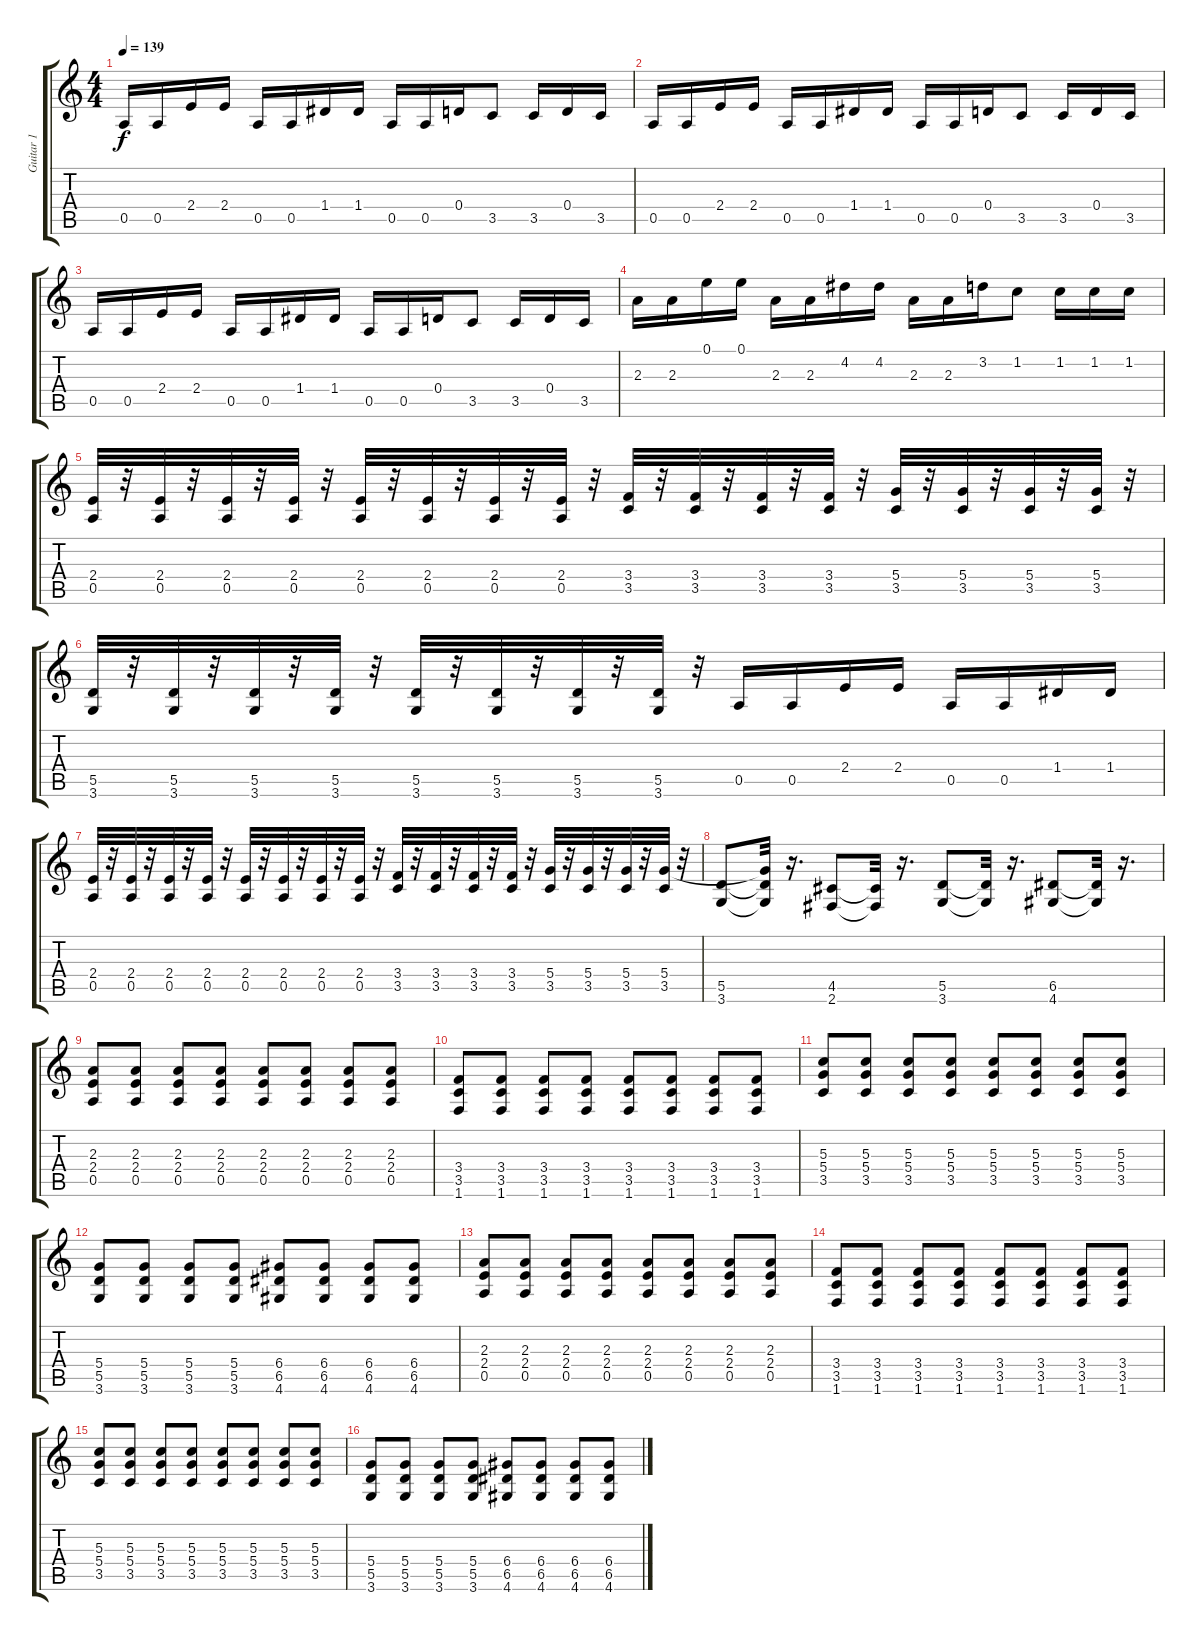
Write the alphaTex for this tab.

\track ("Guitar 1" "Guitar 1") {instrument distortionguitar}
\staff {score tabs}
\tuning (E4 B3 G3 D3 A2 E2) {hide}
\ts (4 4)
\tempo 139
\clef g2
\ks c
0.5.16{dy f} 0.5.16 2.4.16 2.4.16 0.5.16 0.5.16 1.4.16 1.4.16 0.5.16 0.5.16 0.4.16 3.5.8 3.5.16 0.4.16 3.5.16 |
0.5.16 0.5.16 2.4.16 2.4.16 0.5.16 0.5.16 1.4.16 1.4.16 0.5.16 0.5.16 0.4.16 3.5.8 3.5.16 0.4.16 3.5.16 |
0.5.16 0.5.16 2.4.16 2.4.16 0.5.16 0.5.16 1.4.16 1.4.16 0.5.16 0.5.16 0.4.16 3.5.8 3.5.16 0.4.16 3.5.16 |
2.3.16 2.3.16 0.1.16 0.1.16 2.3.16 2.3.16 4.2.16 4.2.16 2.3.16 2.3.16 3.2.16 1.2.8 1.2.16 1.2.16 1.2.16 |
(2.4 0.5).32 r.32 (2.4 0.5).32 r.32 (2.4 0.5).32 r.32 (2.4 0.5).32 r.32 (2.4 0.5).32 r.32 (2.4 0.5).32 r.32 (2.4 0.5).32 r.32 (2.4 0.5).32 r.32 (3.4 3.5).32 r.32 (3.4 3.5).32 r.32 (3.4 3.5).32 r.32 (3.4 3.5).32 r.32 (5.4 3.5).32 r.32 (5.4 3.5).32 r.32 (5.4 3.5).32 r.32 (5.4 3.5).32 r.32 |
(5.5 3.6).32 r.32 (5.5 3.6).32 r.32 (5.5 3.6).32 r.32 (5.5 3.6).32 r.32 (5.5 3.6).32 r.32 (5.5 3.6).32 r.32 (5.5 3.6).32 r.32 (5.5 3.6).32 r.32 0.5.16 0.5.16 2.4.16 2.4.16 0.5.16 0.5.16 1.4.16 1.4.16 |
(2.4 0.5).32 r.32 (2.4 0.5).32 r.32 (2.4 0.5).32 r.32 (2.4 0.5).32 r.32 (2.4 0.5).32 r.32 (2.4 0.5).32 r.32 (2.4 0.5).32 r.32 (2.4 0.5).32 r.32 (3.4 3.5).32 r.32 (3.4 3.5).32 r.32 (3.4 3.5).32 r.32 (3.4 3.5).32 r.32 (5.4 3.5).32 r.32 (5.4 3.5).32 r.32 (5.4 3.5).32 r.32 (5.4 3.5).32 r.32 |
(5.5 3.6).8 (5.4{t} 5.5{t} 3.6{t}).32 r.16{d} (4.5 2.6).8 (4.5{t} 2.6{t}).32 r.16{d} (5.5 3.6).8 (5.5{t} 3.6{t}).32 r.16{d} (6.5 4.6).8 (6.5{t} 4.6{t}).32 r.16{d} |
(2.3 2.4 0.5).8 (2.3 2.4 0.5).8 (2.3 2.4 0.5).8 (2.3 2.4 0.5).8 (2.3 2.4 0.5).8 (2.3 2.4 0.5).8 (2.3 2.4 0.5).8 (2.3 2.4 0.5).8 |
(3.4 3.5 1.6).8 (3.4 3.5 1.6).8 (3.4 3.5 1.6).8 (3.4 3.5 1.6).8 (3.4 3.5 1.6).8 (3.4 3.5 1.6).8 (3.4 3.5 1.6).8 (3.4 3.5 1.6).8 |
(5.3 5.4 3.5).8 (5.3 5.4 3.5).8 (5.3 5.4 3.5).8 (5.3 5.4 3.5).8 (5.3 5.4 3.5).8 (5.3 5.4 3.5).8 (5.3 5.4 3.5).8 (5.3 5.4 3.5).8 |
(5.4 5.5 3.6).8 (5.4 5.5 3.6).8 (5.4 5.5 3.6).8 (5.4 5.5 3.6).8 (6.4 6.5 4.6).8 (6.4 6.5 4.6).8 (6.4 6.5 4.6).8 (6.4 6.5 4.6).8 |
(2.3 2.4 0.5).8 (2.3 2.4 0.5).8 (2.3 2.4 0.5).8 (2.3 2.4 0.5).8 (2.3 2.4 0.5).8 (2.3 2.4 0.5).8 (2.3 2.4 0.5).8 (2.3 2.4 0.5).8 |
(3.4 3.5 1.6).8 (3.4 3.5 1.6).8 (3.4 3.5 1.6).8 (3.4 3.5 1.6).8 (3.4 3.5 1.6).8 (3.4 3.5 1.6).8 (3.4 3.5 1.6).8 (3.4 3.5 1.6).8 |
(5.3 5.4 3.5).8 (5.3 5.4 3.5).8 (5.3 5.4 3.5).8 (5.3 5.4 3.5).8 (5.3 5.4 3.5).8 (5.3 5.4 3.5).8 (5.3 5.4 3.5).8 (5.3 5.4 3.5).8 |
(5.4 5.5 3.6).8 (5.4 5.5 3.6).8 (5.4 5.5 3.6).8 (5.4 5.5 3.6).8 (6.4 6.5 4.6).8 (6.4 6.5 4.6).8 (6.4 6.5 4.6).8 (6.4 6.5 4.6).8
